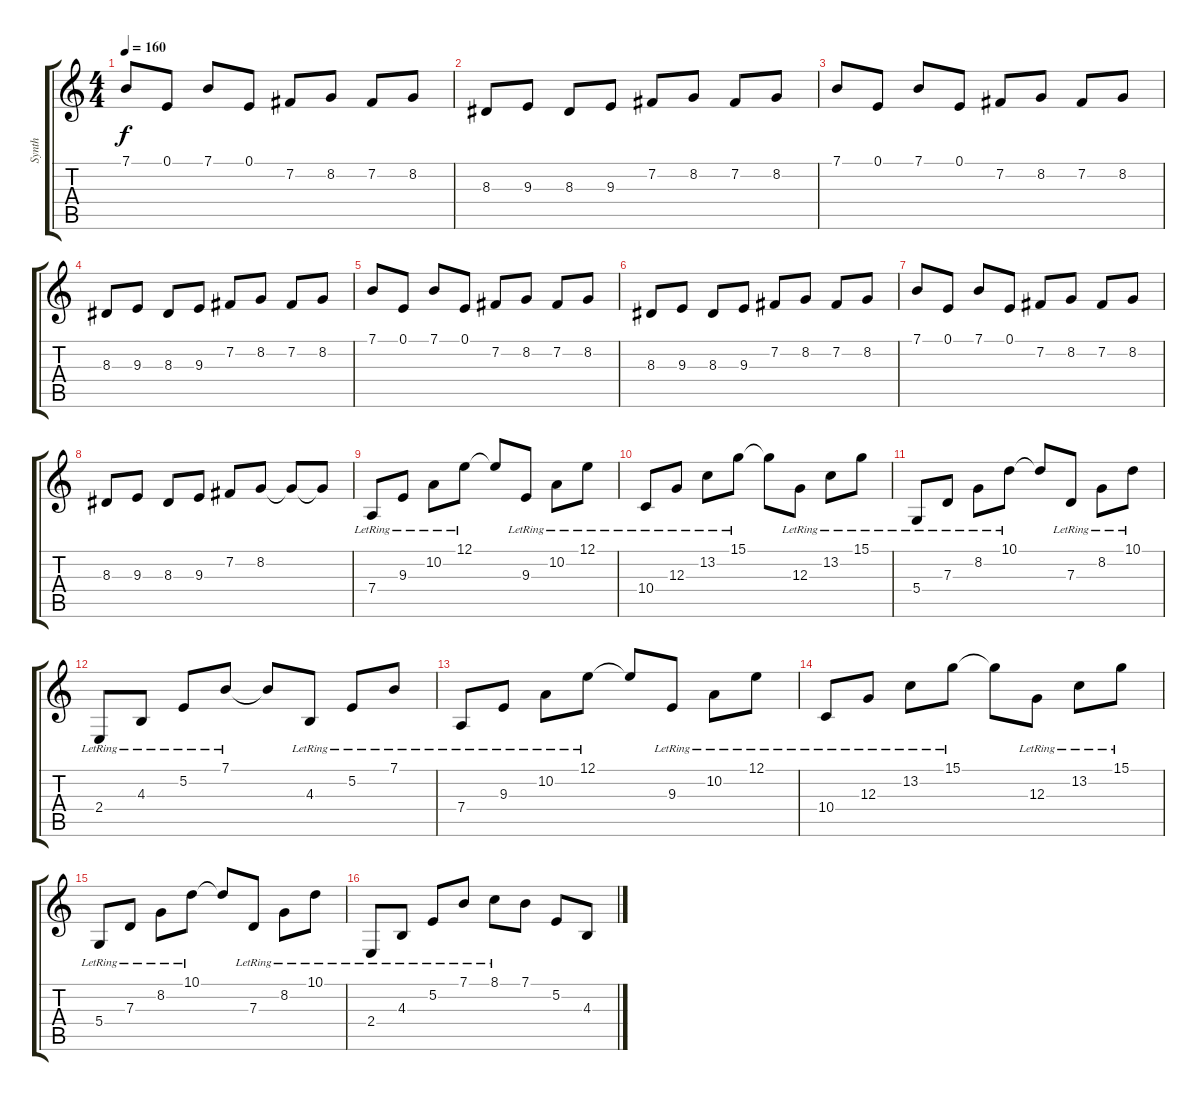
\track ("Synth" "Synth") {instrument orchestralharp}
\staff {score tabs}
\tuning (E4 B3 G3 D3 A2 E2) {hide}
\ts (4 4)
\tempo 160
\clef g2
\ks c
7.1.8{dy f} 0.1.8 7.1.8 0.1.8 7.2.8 8.2.8 7.2.8 8.2.8 |
8.3.8 9.3.8 8.3.8 9.3.8 7.2.8 8.2.8 7.2.8 8.2.8 |
7.1.8 0.1.8 7.1.8 0.1.8 7.2.8 8.2.8 7.2.8 8.2.8 |
8.3.8 9.3.8 8.3.8 9.3.8 7.2.8 8.2.8 7.2.8 8.2.8 |
7.1.8 0.1.8 7.1.8 0.1.8 7.2.8 8.2.8 7.2.8 8.2.8 |
8.3.8 9.3.8 8.3.8 9.3.8 7.2.8 8.2.8 7.2.8 8.2.8 |
7.1.8 0.1.8 7.1.8 0.1.8 7.2.8 8.2.8 7.2.8 8.2.8 |
8.3.8 9.3.8 8.3.8 9.3.8 7.2.8 8.2.8 8.2{t}.8 8.2{t}.8 |
7.4{lr}.8{volume 13 instrument orchestralharp} 9.3{lr}.8 10.2{lr}.8 12.1{lr}.8 12.1{t}.8 9.3{lr}.8 10.2{lr}.8 12.1{lr}.8 |
10.4{lr}.8 12.3{lr}.8 13.2{lr}.8 15.1{lr}.8 15.1{t}.8 12.3{lr}.8 13.2{lr}.8 15.1{lr}.8 |
5.4{lr}.8 7.3{lr}.8 8.2{lr}.8 10.1{lr}.8 10.1{t}.8 7.3{lr}.8 8.2{lr}.8 10.1{lr}.8 |
2.4{lr}.8 4.3{lr}.8 5.2{lr}.8 7.1{lr}.8 7.1{t}.8 4.3{lr}.8 5.2{lr}.8 7.1{lr}.8 |
7.4{lr}.8 9.3{lr}.8 10.2{lr}.8 12.1{lr}.8 12.1{t}.8 9.3{lr}.8 10.2{lr}.8 12.1{lr}.8 |
10.4{lr}.8 12.3{lr}.8 13.2{lr}.8 15.1{lr}.8 15.1{t}.8 12.3{lr}.8 13.2{lr}.8 15.1{lr}.8 |
5.4{lr}.8 7.3{lr}.8 8.2{lr}.8 10.1{lr}.8 10.1{t}.8 7.3{lr}.8 8.2{lr}.8 10.1{lr}.8 |
2.4{lr}.8 4.3{lr}.8 5.2{lr}.8 7.1{lr}.8 8.1{lr}.8 7.1.8 5.2.8 4.3.8
